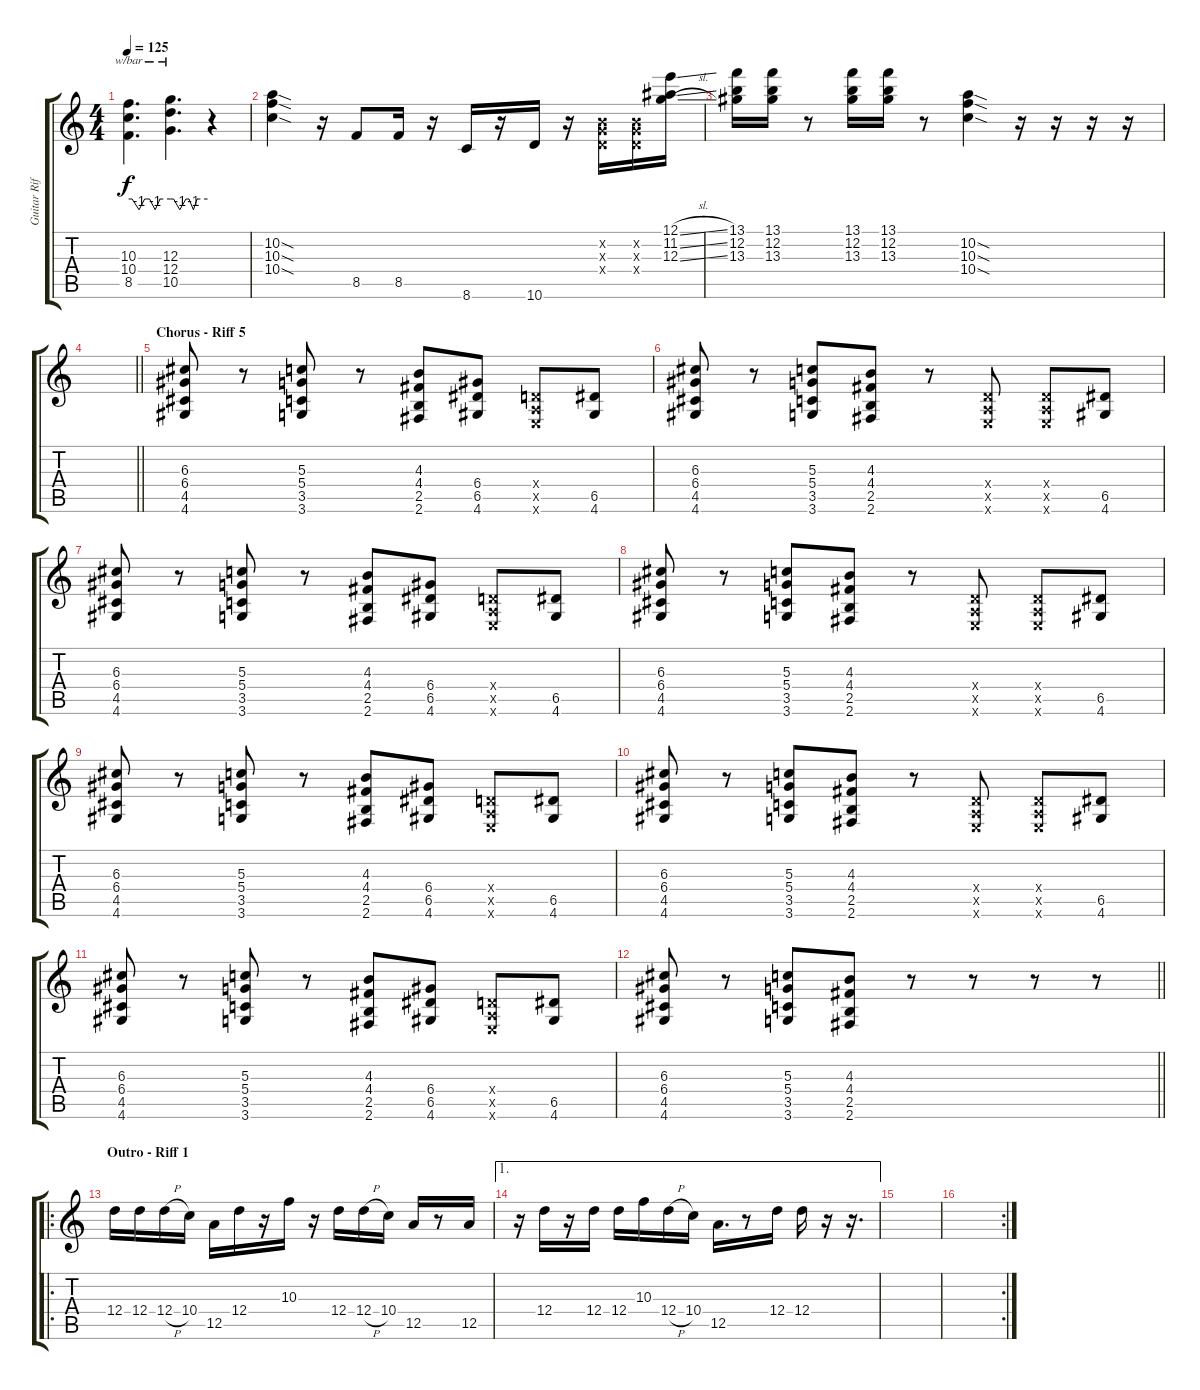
\track ("Guitar Riffs" "Guitar Rif") {instrument distortionguitar}
\staff {score tabs}
\tuning (E4 B3 G3 D3 A2 E2) {hide}
\ts (4 4)
\tempo 125
\clef g2
\ks c
(10.3 10.4 8.5).4{d tbe (custom default 0 0 5 0 15 -4 23 0 26 0 30 0 38 -4 45 0 60 0) dy f} (12.3 12.4 10.5).4{d tbe (custom default 0 0 5 0 15 -4 25 0 30 0 37 -4 43 0 60 0)} r.4 |
(10.2{sod} 10.3{sod} 10.4{sod}).4 r.16 8.5.8 8.5.16 r.16 8.6.16 r.16 10.6.16 r.16 (0.2{x} 0.3{x} 0.4{x}).16 (0.2{x} 0.3{x} 0.4{x}).16 (12.1{sl} 11.2{sl} 12.3{sl}).16 |
(13.1 12.2 13.3).16 (13.1 12.2 13.3).16 r.8 (13.1 12.2 13.3).16 (13.1 12.2 13.3).16 r.8 (10.2{sod} 10.3{sod} 10.4{sod}).4 r.16 r.16 r.16 r.16 |
\barLineRight lightlight
|
\section ("" "Chorus - Riff 5")
(6.3 6.4 4.5 4.6).8 r.8 (5.3 5.4 3.5 3.6).8 r.8 (4.3 4.4 2.5 2.6).8 (6.4 6.5 4.6).8 (0.4{x} 0.5{x} 0.6{x}).8 (6.5 4.6).8 |
(6.3 6.4 4.5 4.6).8 r.8 (5.3 5.4 3.5 3.6).8 (4.3 4.4 2.5 2.6).8 r.8 (0.4{x} 0.5{x} 0.6{x}).8 (0.4{x} 0.5{x} 0.6{x}).8 (6.5 4.6).8 |
(6.3 6.4 4.5 4.6).8 r.8 (5.3 5.4 3.5 3.6).8 r.8 (4.3 4.4 2.5 2.6).8 (6.4 6.5 4.6).8 (0.4{x} 0.5{x} 0.6{x}).8 (6.5 4.6).8 |
(6.3 6.4 4.5 4.6).8 r.8 (5.3 5.4 3.5 3.6).8 (4.3 4.4 2.5 2.6).8 r.8 (0.4{x} 0.5{x} 0.6{x}).8 (0.4{x} 0.5{x} 0.6{x}).8 (6.5 4.6).8 |
(6.3 6.4 4.5 4.6).8 r.8 (5.3 5.4 3.5 3.6).8 r.8 (4.3 4.4 2.5 2.6).8 (6.4 6.5 4.6).8 (0.4{x} 0.5{x} 0.6{x}).8 (6.5 4.6).8 |
(6.3 6.4 4.5 4.6).8 r.8 (5.3 5.4 3.5 3.6).8 (4.3 4.4 2.5 2.6).8 r.8 (0.4{x} 0.5{x} 0.6{x}).8 (0.4{x} 0.5{x} 0.6{x}).8 (6.5 4.6).8 |
(6.3 6.4 4.5 4.6).8 r.8 (5.3 5.4 3.5 3.6).8 r.8 (4.3 4.4 2.5 2.6).8 (6.4 6.5 4.6).8 (0.4{x} 0.5{x} 0.6{x}).8 (6.5 4.6).8 |
\barLineRight lightlight
(6.3 6.4 4.5 4.6).8 r.8 (5.3 5.4 3.5 3.6).8 (4.3 4.4 2.5 2.6).8 r.8 r.8 r.8 r.8 |
\ro
\section ("" "Outro - Riff 1")
12.4.16 12.4.16 12.4{h}.16 10.4.16 12.5.16 12.4.16 r.16 10.3.16 r.16 12.4.16 12.4{h}.16 10.4.16 12.5.16 r.8 12.5.16 |
\ae 1
r.16 12.4.16 r.16 12.4.16 12.4.16 10.3.16 12.4{h}.16 10.4.16 12.5.16{d} r.8 12.4.16 12.4.16 r.16 r.16{d} |
|
\rc 2
